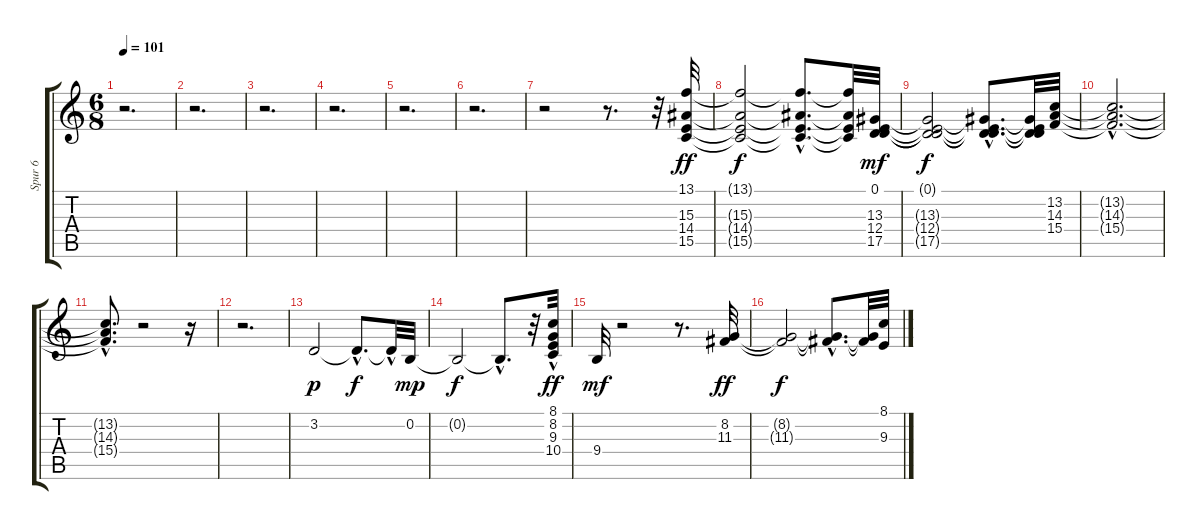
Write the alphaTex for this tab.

\track ("Spur 6" "Spur 6") {instrument choiraahs}
\staff {score tabs}
\tuning (E4 B3 G3 D3 A2 E2) {hide}
\ts (6 8)
\tempo 101
\clef g2
\ks c
r.2{d dy f} |
r.2{d} |
r.2{d} |
r.2{d} |
r.2{d} |
r.2{d} |
r.2 r.8{d} r.32 (13.1 15.3 14.4 15.5).32{dy ff} |
(13.1{t} 15.3{t} 14.4{t} 15.5{t}).2{dy f} (13.1{hac t} 15.3{hac t} 14.4{hac t} 15.5{hac t}).8{d} (13.1{t} 15.3{t} 14.4{t} 15.5{t}).32 (0.1 13.3 12.4 17.5).32{dy mf} |
(0.1{t} 13.3{t} 12.4{t} 17.5{t}).2{dy f} (0.1{hac t} 13.3{hac t} 12.4{hac t} 17.5{hac t}).8{d} (0.1{t} 13.3{t} 12.4{t} 17.5{t}).32 (13.2 14.3 15.4).32 |
(13.2{hac t} 14.3{hac t} 15.4{hac t}).2{d} |
(13.2{hac t} 14.3{t} 15.4{hac t}).8{d} r.2 r.16 |
r.2{d} |
3.2.2{dy p} 3.2{hac t}.8{d dy f} 3.2{hac t}.32 0.2.32{dy mp} |
0.2{t}.2{dy f} 0.2{hac t}.8{d} r.32 (8.1 8.2 9.3 10.4{hac}).32{dy ff} |
9.4.32{dy mf} r.2 r.8{d} (8.2 11.3).32{dy ff} |
(8.2{t} 11.3{t}).2{dy f} (8.2{hac t} 11.3{hac t}).8{d} (8.2{t} 11.3{t}).32 (8.1 9.3).32
